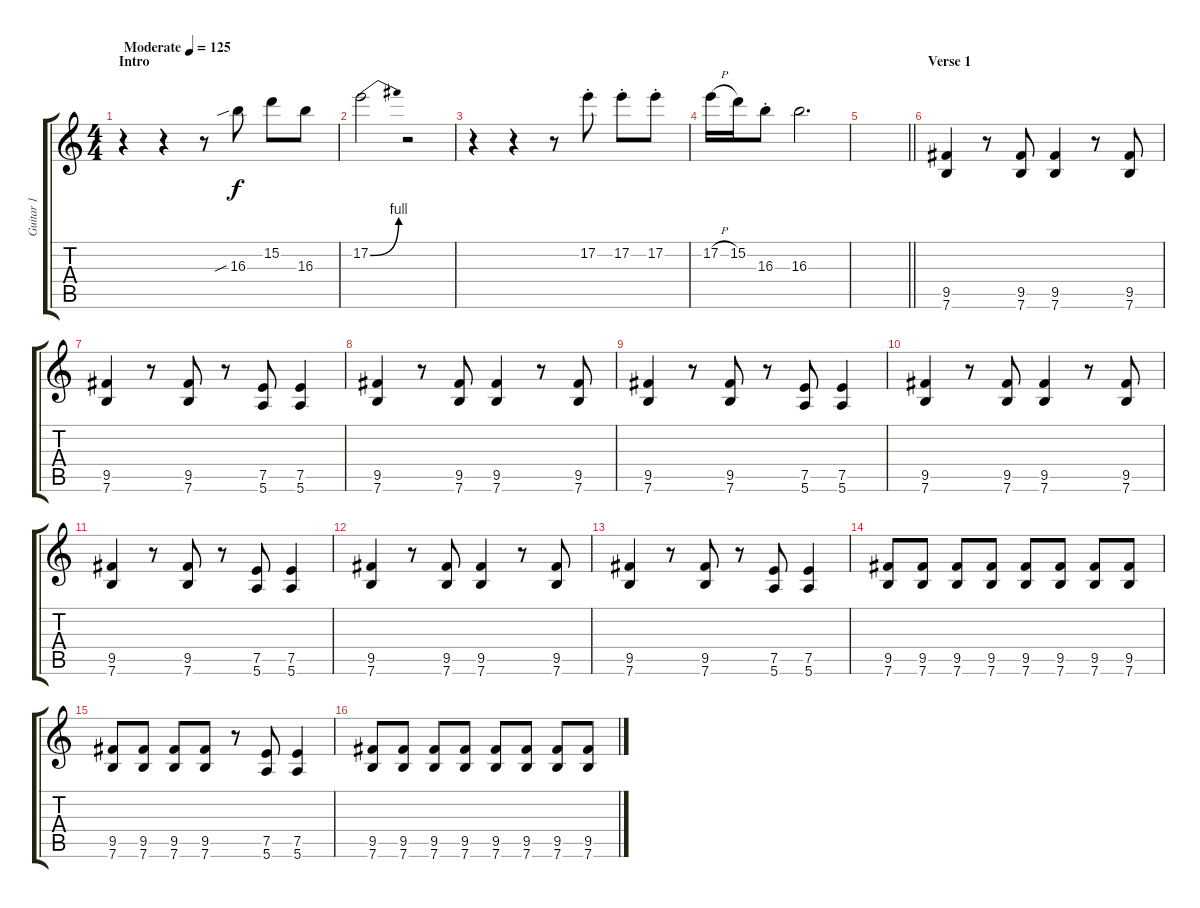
\track ("Guitar 1" "Guitar 1") {instrument overdrivenguitar}
\staff {score tabs}
\tuning (E4 B3 G3 D3 A2 E2) {hide}
\ts (4 4)
\section ("" "Intro")
\tempo (125 "Moderate")
\clef g2
\ks c
r.4{dy f instrument overdrivenguitar} r.4 r.8 16.3{sib}.8 15.2.8 16.3.8 |
17.2{be (bend 0 0 60 4)}.2 r.2 |
r.4 r.4 r.8 17.2{st}.8 17.2{st}.8 17.2{st}.8 |
17.2{h}.16 15.2.16 16.3{st}.8 16.3.2{d} |
\barLineRight lightlight
|
\section ("" "Verse 1")
(9.5 7.6).4 r.8 (9.5 7.6).8 (9.5 7.6).4 r.8 (9.5 7.6).8 |
(9.5 7.6).4 r.8 (9.5 7.6).8 r.8 (7.5 5.6).8 (7.5 5.6).4 |
(9.5 7.6).4 r.8 (9.5 7.6).8 (9.5 7.6).4 r.8 (9.5 7.6).8 |
(9.5 7.6).4 r.8 (9.5 7.6).8 r.8 (7.5 5.6).8 (7.5 5.6).4 |
(9.5 7.6).4 r.8 (9.5 7.6).8 (9.5 7.6).4 r.8 (9.5 7.6).8 |
(9.5 7.6).4 r.8 (9.5 7.6).8 r.8 (7.5 5.6).8 (7.5 5.6).4 |
(9.5 7.6).4 r.8 (9.5 7.6).8 (9.5 7.6).4 r.8 (9.5 7.6).8 |
(9.5 7.6).4 r.8 (9.5 7.6).8 r.8 (7.5 5.6).8 (7.5 5.6).4 |
(9.5 7.6).8 (9.5 7.6).8 (9.5 7.6).8 (9.5 7.6).8 (9.5 7.6).8 (9.5 7.6).8 (9.5 7.6).8 (9.5 7.6).8 |
(9.5 7.6).8 (9.5 7.6).8 (9.5 7.6).8 (9.5 7.6).8 r.8 (7.5 5.6).8 (7.5 5.6).4 |
(9.5 7.6).8 (9.5 7.6).8 (9.5 7.6).8 (9.5 7.6).8 (9.5 7.6).8 (9.5 7.6).8 (9.5 7.6).8 (9.5 7.6).8
